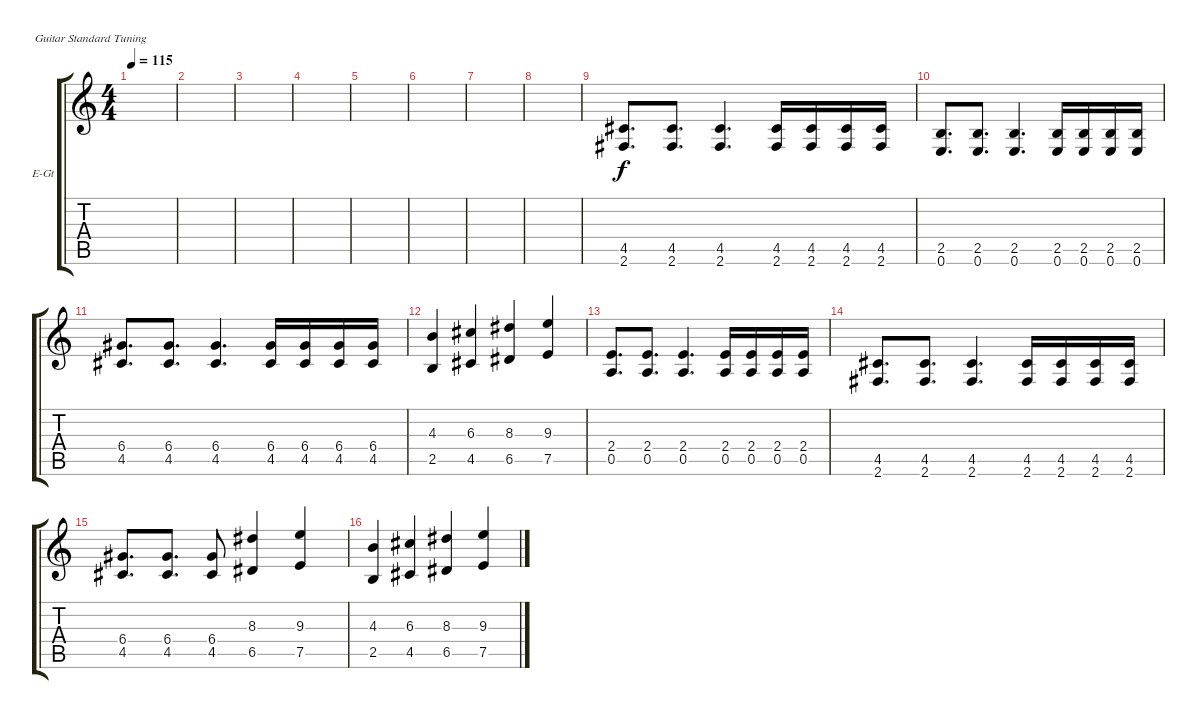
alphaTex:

\defaultSystemsLayout 4
\bracketExtendMode groupsimilarinstruments
\firstSystemTrackNameOrientation horizontal
\otherSystemsTrackNameOrientation horizontal
\track ("Electric Guitar" "E-Gt") {instrument distortionguitar}
\staff {score tabs}
\tuning (E4 B3 G3 D3 A2 E2)
\ts (4 4)
\tempo 115
\clef g2
\ks c
|
|
|
|
|
|
|
|
(2.6 4.5).8{d} (2.6 4.5).8{d} (2.6 4.5).4{d} (2.6 4.5).16 (2.6 4.5).16 (2.6 4.5).16 (2.6 4.5).16 |
(0.6 2.5).8{d} (0.6 2.5).8{d} (0.6 2.5).4{d} (0.6 2.5).16 (0.6 2.5).16 (0.6 2.5).16 (0.6 2.5).16 |
(4.5 6.4).8{d} (4.5 6.4).8{d} (4.5 6.4).4{d} (4.5 6.4).16 (4.5 6.4).16 (4.5 6.4).16 (4.5 6.4).16 |
(2.5 4.3).4 (4.5 6.3).4 (6.5 8.3).4 (7.5 9.3).4 |
(0.5 2.4).8{d} (0.5 2.4).8{d} (0.5 2.4).4{d} (0.5 2.4).16 (0.5 2.4).16 (0.5 2.4).16 (0.5 2.4).16 |
(2.6 4.5).8{d} (2.6 4.5).8{d} (2.6 4.5).4{d} (2.6 4.5).16 (2.6 4.5).16 (2.6 4.5).16 (2.6 4.5).16 |
(4.5 6.4).8{d} (4.5 6.4).8{d} (4.5 6.4).8 (6.5 8.3).4 (7.5 9.3).4 |
(2.5 4.3).4 (4.5 6.3).4 (6.5 8.3).4 (7.5 9.3).4
